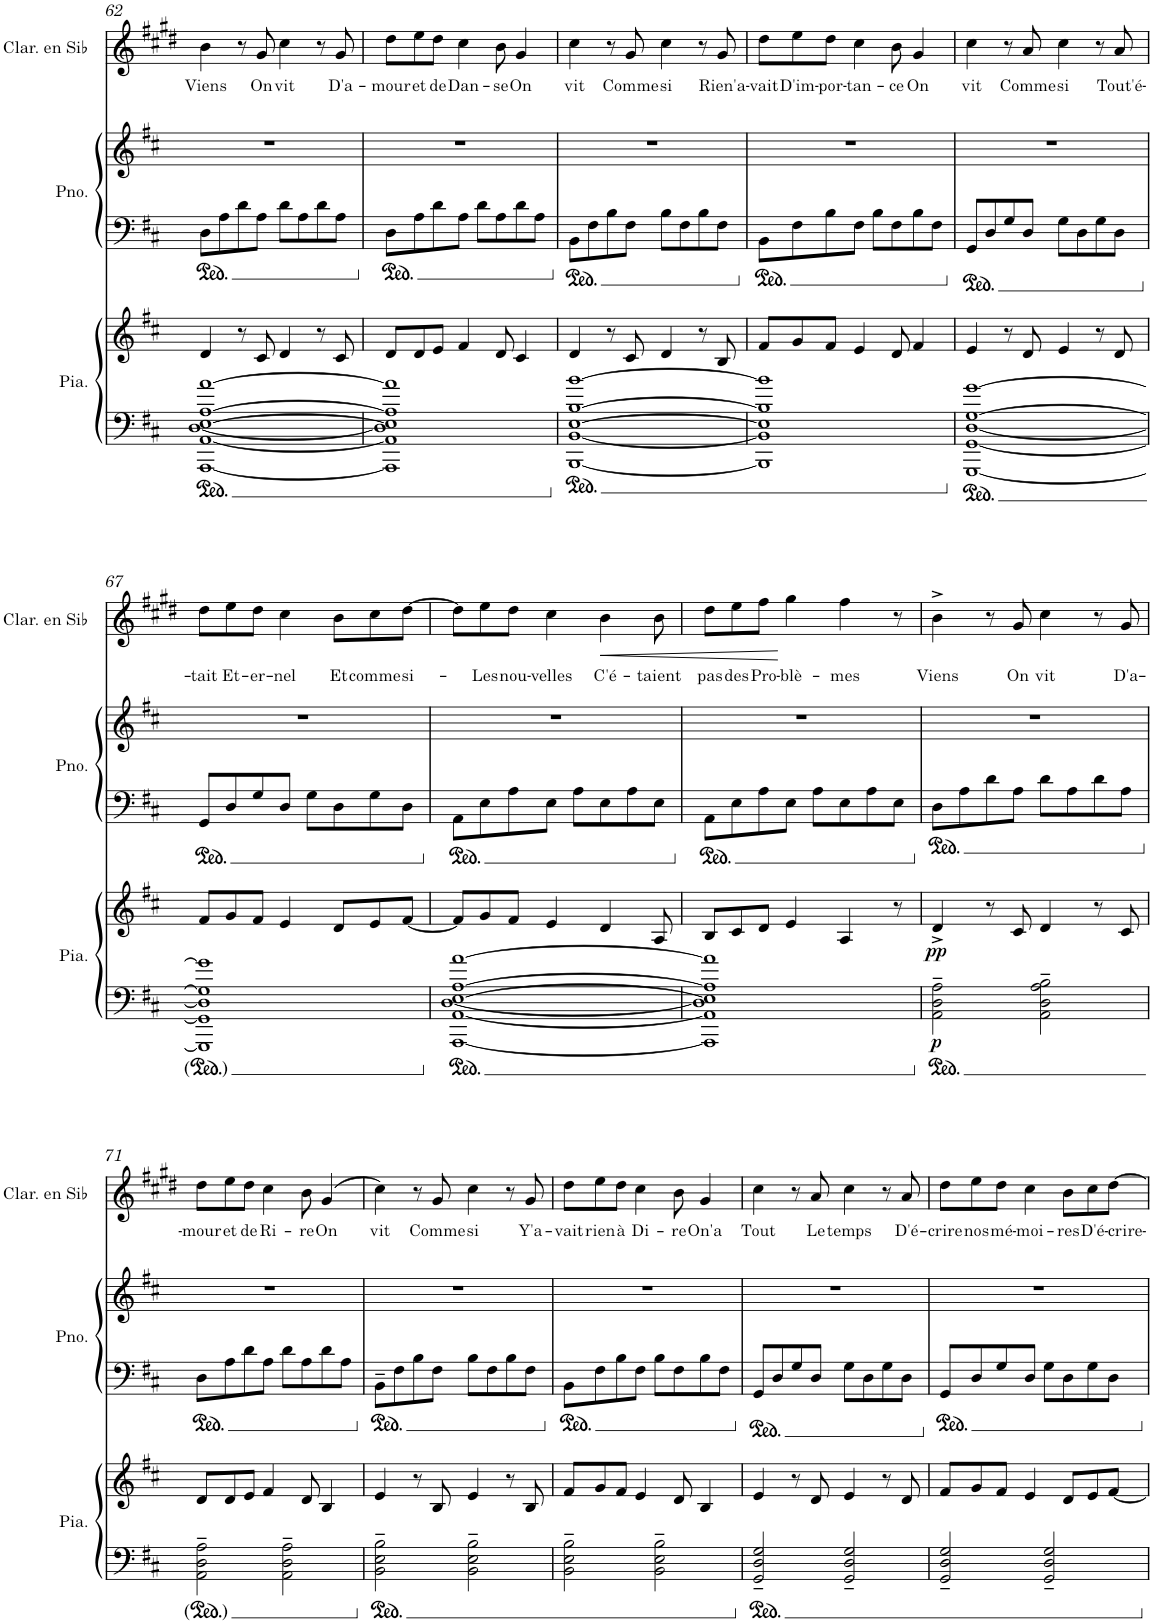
**kern	**kern	**dynam	**kern	**kern	**kern	**text	**dynam
*part3	*part3	*part3	*part2	*part2	*part1	*part1	*part1
*staff5	*staff4	*staff4/5	*staff3	*staff2	*staff1	*staff1	*staff1
*I"Piano	*	*	*I"Piano	*	*I"Clarinette en Sib	*	*
*I'Pia.	*	*	*I'Pno.	*	*I'Clar. en Sib	*	*
!!LO:PB:g=z
*clefF4	*clefG2	*	*clefF4	*clefG2	*clefG2	*	*
*	*	*	*	*	*Trd1c2	*	*
*k[f#c#]	*k[f#c#]	*	*k[f#c#]	*k[f#c#]	*k[f#c#g#d#]	*	*
*M4/4	*M4/4	*	*M4/4	*M4/4	*M4/4	*	*
=62	=62	=62	=62	=62	=62	=62	=62
!	!	!	!	!	!	!LO:LY:b	!
[1AAA [1AA [1D [1E [1A [1a	4d/	.	8D\L	1r	4b\	Viens	.
.	.	.	8A\	.	.	.	.
.	8r	.	8d\	.	8r	.	.
!	!	!	!	!	!	!LO:LY:b	!
.	8c#/	.	8A\J	.	8g#/	On	.
!	!	!	!	!	!	!LO:LY:b	!
.	4d/	.	8d\L	.	4cc#\	vit	.
.	.	.	8A\	.	.	.	.
.	8r	.	8d\	.	8r	.	.
!	!	!	!	!	!	!LO:LY:b	!
.	8c#/	.	8A\J	.	8g#/	D'a-	.
=63	=63	=63	=63	=63	=63	=63	=63
!	!	!	!	!	!	!LO:LY:b	!
1AAA] 1AA] 1D] 1E] 1A] 1a]	8d/L	.	8D\L	1r	8dd#\L	-mour	.
!	!	!	!	!	!	!LO:LY:b	!
.	8d/	.	8A\	.	8ee\	et	.
!	!	!	!	!	!	!LO:LY:b	!
.	8e/J	.	8d\	.	8dd#\J	de	.
!	!	!	!	!	!	!LO:LY:b	!
.	4f#/	.	8A\J	.	4cc#\	Dan-	.
.	.	.	8d\L	.	.	.	.
!	!	!	!	!	!	!LO:LY:b	!
.	8d/	.	8A\	.	8b\	-se	.
!	!	!	!	!	!	!LO:LY:b	!
.	4c#/	.	8d\	.	4g#/	On	.
.	.	.	8A\J	.	.	.	.
=64	=64	=64	=64	=64	=64	=64	=64
!	!	!	!	!	!	!LO:LY:b	!
[1BBB [1BB [1E [1B [1b	4d/	.	8BB\L	1r	4cc#\	vit	.
.	.	.	8F#\	.	.	.	.
.	8r	.	8B\	.	8r	.	.
!	!	!	!	!	!	!LO:LY:b	!
.	8c#/	.	8F#\J	.	8g#/	Comme	.
!	!	!	!	!	!	!LO:LY:b	!
.	4d/	.	8B\L	.	4cc#\	si	.
.	.	.	8F#\	.	.	.	.
.	8r	.	8B\	.	8r	.	.
!	!	!	!	!	!	!LO:LY:b	!
.	8B/	.	8F#\J	.	8g#/	Rien'a-	.
=65	=65	=65	=65	=65	=65	=65	=65
!	!	!	!	!	!	!LO:LY:b	!
1BBB] 1BB] 1E] 1B] 1b]	8f#/L	.	8BB\L	1r	8dd#\L	-vait	.
!	!	!	!	!	!	!LO:LY:b	!
.	8g/	.	8F#\	.	8ee\	D'im-	.
!	!	!	!	!	!	!LO:LY:b	!
.	8f#/J	.	8B\	.	8dd#\J	-por-	.
!	!	!	!	!	!	!LO:LY:b	!
.	4e/	.	8F#\J	.	4cc#\	-tan-	.
.	.	.	8B\L	.	.	.	.
!	!	!	!	!	!	!LO:LY:b	!
.	8d/	.	8F#\	.	8b\	-ce	.
!	!	!	!	!	!	!LO:LY:b	!
.	4f#/	.	8B\	.	4g#/	On	.
.	.	.	8F#\J	.	.	.	.
=66	=66	=66	=66	=66	=66	=66	=66
!	!	!	!	!	!	!LO:LY:b	!
[1GGG [1GG [1D [1G [1g	4e/	.	8GG/L	1r	4cc#\	vit	.
.	.	.	8D/	.	.	.	.
.	8r	.	8G/	.	8r	.	.
!	!	!	!	!	!	!LO:LY:b	!
.	8d/	.	8D/J	.	8a/	Comme	.
!	!	!	!	!	!	!LO:LY:b	!
.	4e/	.	8G\L	.	4cc#\	si	.
.	.	.	8D\	.	.	.	.
.	8r	.	8G\	.	8r	.	.
!	!	!	!	!	!	!LO:LY:b	!
.	8d/	.	8D\J	.	8a/	Tout'é-	.
!!LO:LB:g=z
=67	=67	=67	=67	=67	=67	=67	=67
!	!	!	!	!	!	!LO:LY:b	!
1GGG] 1GG] 1D] 1G] 1g]	8f#/L	.	8GG/L	1r	8dd#\L	-tait	.
!	!	!	!	!	!	!LO:LY:b	!
.	8g/	.	8D/	.	8ee\	Et-	.
!	!	!	!	!	!	!LO:LY:b	!
.	8f#/J	.	8G/	.	8dd#\J	-er-	.
!	!	!	!	!	!	!LO:LY:b	!
.	4e/	.	8D/J	.	4cc#\	-nel	.
.	.	.	8G\L	.	.	.	.
!	!	!	!	!	!	!LO:LY:b	!
.	8d/L	.	8D\	.	8b\L	Et	.
!	!	!	!	!	!	!LO:LY:b	!
.	8e/	.	8G\	.	8cc#\	comme	.
!	!	!	!	!	!	!LO:LY:b	!
.	[8f#/J	.	8D\J	.	[8dd#\J	si-	.
=68	=68	=68	=68	=68	=68	=68	=68
[1AAA [1AA [1D [1E [1A [1a	8f#/L]	.	8AA\L	1r	8dd#\L]	.	.
!	!	!	!	!	!	!LO:LY:b	!
.	8g/	.	8E\	.	8ee\	Les	.
!	!	!	!	!	!	!LO:LY:b	!
.	8f#/J	.	8A\	.	8dd#\J	nou-	.
!	!	!	!	!	!	!LO:LY:b	!
.	4e/	.	8E\J	.	4cc#\	-velles	.
.	.	.	8A\L	.	.	.	.
!	!	!	!	!	!	!LO:LY:b	!LO:HP:b
.	4d/	.	8E\	.	4b\	C'é-	<
.	.	.	8A\	.	.	.	.
!	!	!	!	!	!	!LO:LY:b	!
.	8A/	.	8E\J	.	8b\	-taient	.
=69	=69	=69	=69	=69	=69	=69	=69
!	!	!	!	!	!	!LO:LY:b	!
1AAA] 1AA] 1D] 1E] 1A] 1a]	8B/L	.	8AA\L	1r	8dd#\L	pas	.
!	!	!	!	!	!	!LO:LY:b	!
.	8c#/	.	8E\	.	8ee\	des	.
!	!	!	!	!	!	!LO:LY:b	!
.	8d/J	.	8A\	.	8ff#\J	Pro-	.
!	!	!	!	!	!	!LO:LY:b	!
.	4e/	.	8E\J	.	4gg#\	-blè-	[
.	.	.	8A\L	.	.	.	.
!	!	!	!	!	!	!LO:LY:b	!
.	4A/	.	8E\	.	4ff#\	-mes	.
.	.	.	8A\	.	.	.	.
.	8r	.	8E\J	.	8r	.	.
=70	=70	=70	=70	=70	=70	=70	=70
!	!	!LO:DY:b=2	!	!	!	!LO:LY:b	!
!	!	!LO:DY:n=1:b	!	!	!	!	!
2AA\~ 2D\~ 2A\~	4d^/	p pp	8D\L	1r	4b^\	Viens	.
.	.	.	8A\	.	.	.	.
.	8r	.	8d\	.	8r	.	.
!	!	!	!	!	!	!LO:LY:b	!
.	8c#/	.	8A\J	.	8g#/	On	.
!	!	!	!	!	!	!LO:LY:b	!
2AA\~ 2D\~ 2A\~ 2B\~	4d/	.	8d\L	.	4cc#\	vit	.
.	.	.	8A\	.	.	.	.
.	8r	.	8d\	.	8r	.	.
!	!	!	!	!	!	!LO:LY:b	!
.	8c#/	.	8A\J	.	8g#/	D'a-	.
!!LO:LB:g=z
=71	=71	=71	=71	=71	=71	=71	=71
!	!	!	!	!	!	!LO:LY:b	!
2AA\~ 2D\~ 2A\~	8d/L	.	8D\L	1r	8dd#\L	-mour	.
!	!	!	!	!	!	!LO:LY:b	!
.	8d/	.	8A\	.	8ee\	et	.
!	!	!	!	!	!	!LO:LY:b	!
.	8e/J	.	8d\	.	8dd#\J	de	.
!	!	!	!	!	!	!LO:LY:b	!
.	4f#/	.	8A\J	.	4cc#\	Ri-	.
2AA\~ 2D\~ 2A\~	.	.	8d\L	.	.	.	.
!	!	!	!	!	!	!LO:LY:b	!
.	8d/	.	8A\	.	8b\	-re	.
!	!	!	!	!	!	!LO:LY:b	!
.	4B/	.	8d\	.	(4g#/	On	.
.	.	.	8A\J	.	.	.	.
=72	=72	=72	=72	=72	=72	=72	=72
!	!	!	!	!	!	!LO:LY:b	!
2BB\~ 2E\~ 2B\~	4e/	.	8BB~\L	1r	4cc#\)	vit	.
.	.	.	8F#\	.	.	.	.
.	8r	.	8B\	.	8r	.	.
!	!	!	!	!	!	!LO:LY:b	!
.	8B/	.	8F#\J	.	8g#/	Comme	.
!	!	!	!	!	!	!LO:LY:b	!
2BB\~ 2E\~ 2B\~	4e/	.	8B\L	.	4cc#\	si	.
.	.	.	8F#\	.	.	.	.
.	8r	.	8B\	.	8r	.	.
!	!	!	!	!	!	!LO:LY:b	!
.	8B/	.	8F#\J	.	8g#/	Y'a-	.
=73	=73	=73	=73	=73	=73	=73	=73
!	!	!	!	!	!	!LO:LY:b	!
2BB\~ 2E\~ 2B\~	8f#/L	.	8BB\L	1r	8dd#\L	-vait	.
!	!	!	!	!	!	!LO:LY:b	!
.	8g/	.	8F#\	.	8ee\	rien	.
!	!	!	!	!	!	!LO:LY:b	!
.	8f#/J	.	8B\	.	8dd#\J	à	.
!	!	!	!	!	!	!LO:LY:b	!
.	4e/	.	8F#\J	.	4cc#\	Di-	.
2BB\~ 2E\~ 2B\~	.	.	8B\L	.	.	.	.
!	!	!	!	!	!	!LO:LY:b	!
.	8d/	.	8F#\	.	8b\	-re	.
!	!	!	!	!	!	!LO:LY:b	!
.	4B/	.	8B\	.	4g#/	On'a	.
.	.	.	8F#\J	.	.	.	.
=74	=74	=74	=74	=74	=74	=74	=74
!	!	!	!	!	!	!LO:LY:b	!
2GG/~ 2D/~ 2G/~	4e/	.	8GG/L	1r	4cc#\	Tout	.
.	.	.	8D/	.	.	.	.
.	8r	.	8G/	.	8r	.	.
!	!	!	!	!	!	!LO:LY:b	!
.	8d/	.	8D/J	.	8a/	Le	.
!	!	!	!	!	!	!LO:LY:b	!
2GG/~ 2D/~ 2G/~	4e/	.	8G\L	.	4cc#\	temps	.
.	.	.	8D\	.	.	.	.
.	8r	.	8G\	.	8r	.	.
!	!	!	!	!	!	!LO:LY:b	!
.	8d/	.	8D\J	.	8a/	D'é-	.
=75	=75	=75	=75	=75	=75	=75	=75
!	!	!	!	!	!	!LO:LY:b	!
2GG/~ 2D/~ 2G/~	8f#/L	.	8GG/L	1r	8dd#\L	-crire	.
!	!	!	!	!	!	!LO:LY:b	!
.	8g/	.	8D/	.	8ee\	nos	.
!	!	!	!	!	!	!LO:LY:b	!
.	8f#/J	.	8G/	.	8dd#\J	mé-	.
!	!	!	!	!	!	!LO:LY:b	!
.	4e/	.	8D/J	.	4cc#\	-moi-	.
2GG/~ 2D/~ 2G/~	.	.	8G\L	.	.	.	.
!	!	!	!	!	!	!LO:LY:b	!
.	8d/L	.	8D\	.	8b\L	-res	.
!	!	!	!	!	!	!LO:LY:b	!
.	8e/	.	8G\	.	8cc#\	D'é-	.
!	!	!	!	!	!	!LO:LY:b	!
.	[8f#/J	.	8D\J	.	[8dd#\J	-crire-	.
=	=	=	=	=	=	=	=
*-	*-	*-	*-	*-	*-	*-	*-
